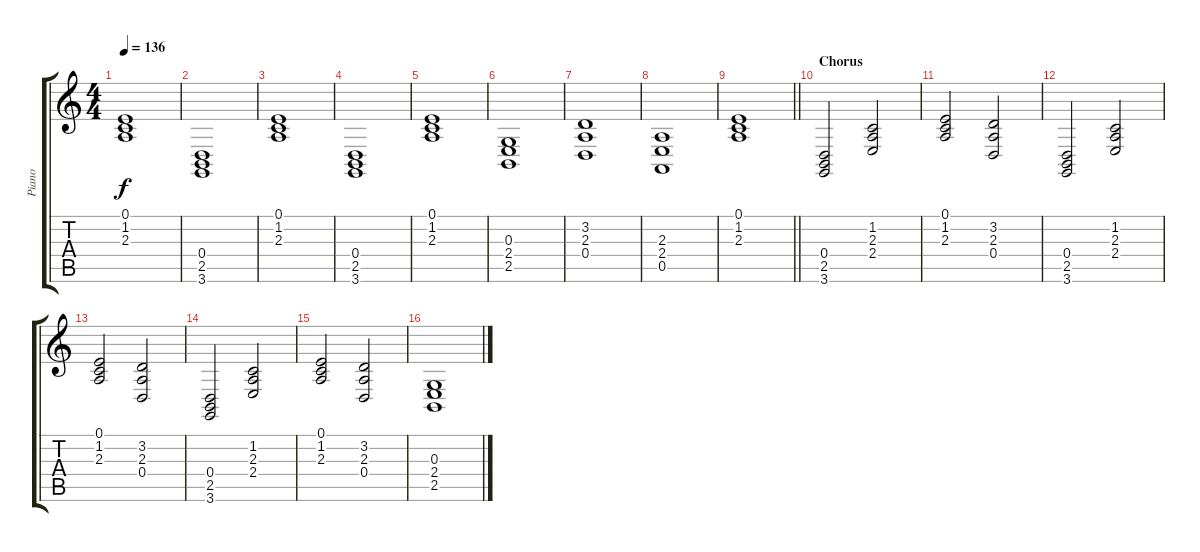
\track ("Piano" "Piano") {instrument brightacousticpiano}
\staff {score tabs}
\tuning (E4 B3 G3 D3 A2 E2) {hide}
\ts (4 4)
\tempo 136
\clef g2
\ks c
(0.1 1.2 2.3).1{dy f} |
(0.4 2.5 3.6).1 |
(0.1 1.2 2.3).1 |
(0.4 2.5 3.6).1 |
(0.1 1.2 2.3).1 |
(0.3 2.4 2.5).1 |
(3.2 2.3 0.4).1 |
(2.3 2.4 0.5).1 |
\barLineRight lightlight
(0.1 1.2 2.3).1 |
\section ("" "Chorus")
(0.4 2.5 3.6).2 (1.2 2.3 2.4).2 |
(0.1 1.2 2.3).2 (3.2 2.3 0.4).2 |
(0.4 2.5 3.6).2 (1.2 2.3 2.4).2 |
(0.1 1.2 2.3).2 (3.2 2.3 0.4).2 |
(0.4 2.5 3.6).2 (1.2 2.3 2.4).2 |
(0.1 1.2 2.3).2 (3.2 2.3 0.4).2 |
(0.3 2.4 2.5).1
